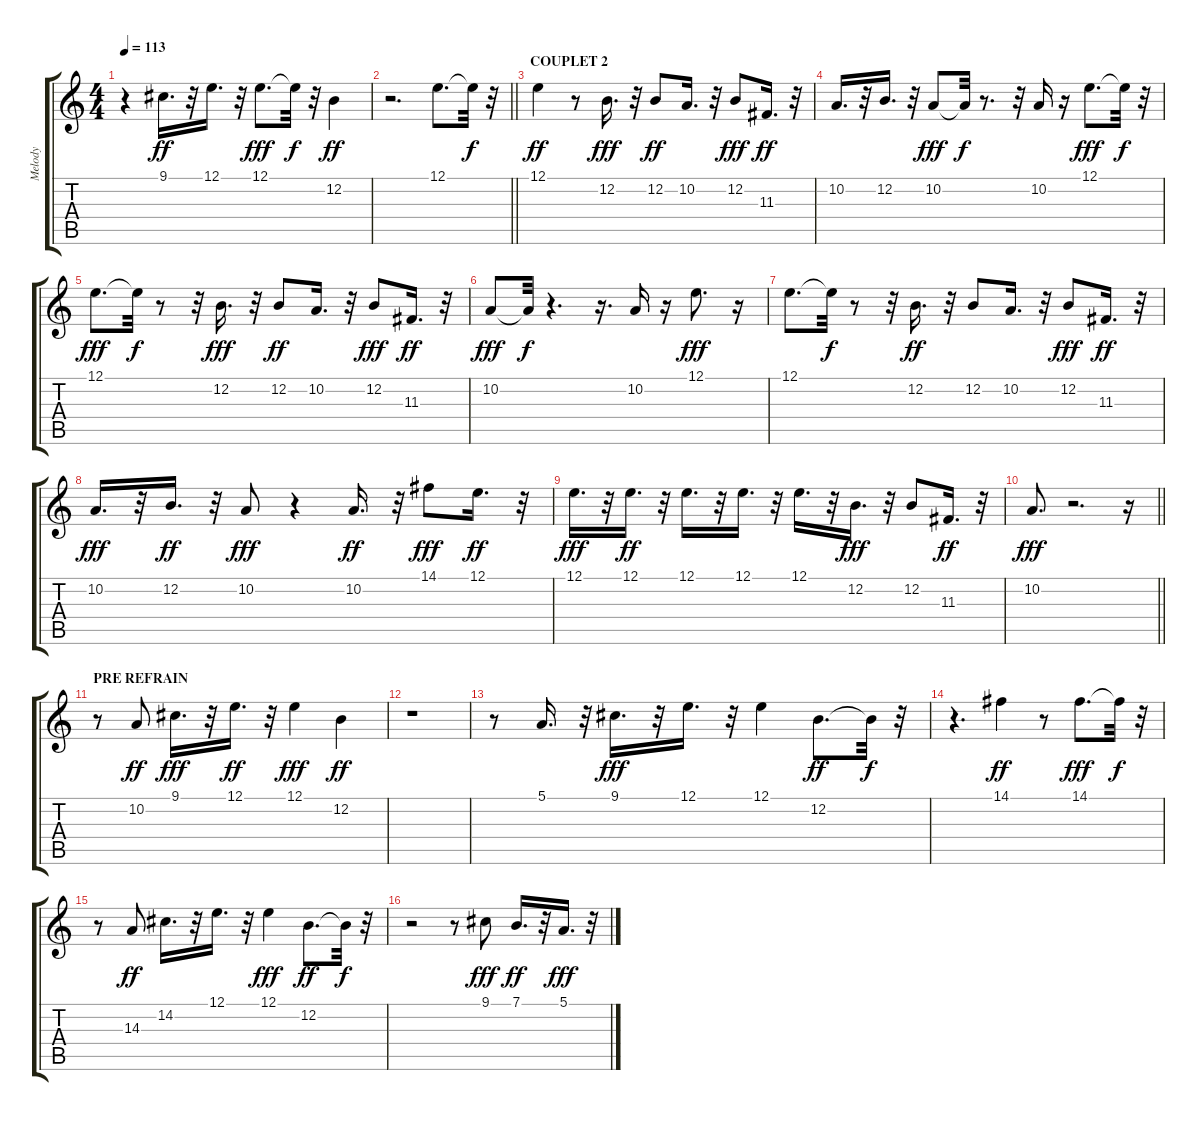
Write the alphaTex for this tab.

\track ("Melody" "Melody") {instrument lead6voice}
\staff {score tabs}
\tuning (E4 B3 G3 D3 A2 E2) {hide}
\ts (4 4)
\tempo 113
\clef g2
\ks c
r.4{dy fff} 9.1.16{d dy ff} r.32 12.1.16{d} r.32 12.1.8{d dy fff} 12.1{t}.32{dy f} r.32 12.2.4{dy ff} |
\barLineRight lightlight
r.2{d} 12.1.8{d} 12.1{t}.32{dy f} r.32 |
\section ("" "COUPLET 2")
12.1.4{dy ff} r.8 12.2.16{d dy fff} r.32 12.2.8{dy ff} 10.2.16{d} r.32 12.2.8{dy fff} 11.3.16{d dy ff} r.32 |
10.2.16{d} r.32 12.2.16{d} r.32 10.2.8{dy fff} 10.2{t}.32{dy f} r.8{d} r.32 10.2.16 r.16 12.1.8{d dy fff} 12.1{t}.32{dy f} r.32 |
12.1.8{d dy fff} 12.1{t}.32{dy f} r.8 r.32 12.2.16{d dy fff} r.32 12.2.8{dy ff} 10.2.16{d} r.32 12.2.8{dy fff} 11.3.16{d dy ff} r.32 |
10.2.8{dy fff} 10.2{t}.32{dy f} r.4{d} r.16{d} 10.2.16 r.16 12.1.8{d dy fff} r.16 |
12.1.8{d} 12.1{t}.32{dy f} r.8 r.32 12.2.16{d dy ff} r.32 12.2.8 10.2.16{d} r.32 12.2.8{dy fff} 11.3.16{d dy ff} r.32 |
10.2.16{d dy fff} r.32 12.2.16{d dy ff} r.32 10.2.8{dy fff} r.4 10.2.16{d dy ff} r.32 14.1.8{dy fff} 12.1.16{d dy ff} r.32 |
12.1.16{d dy fff} r.32 12.1.16{d dy ff} r.32 12.1.16{d} r.32 12.1.16{d} r.32 12.1.16{d} r.32 12.2.16{d dy fff} r.32 12.2.8 11.3.16{d dy ff} r.32 |
\barLineRight lightlight
10.2.8{d dy fff} r.2{d} r.16 |
\section ("" "PRE REFRAIN")
r.8 10.2.8{dy ff} 9.1.16{d dy fff} r.32 12.1.16{d dy ff} r.32 12.1.4{dy fff} 12.2.4{dy ff} |
r.1 |
r.8 5.1.16{d} r.32 9.1.16{d dy fff} r.32 12.1.16{d} r.32 12.1.4 12.2.8{d dy ff} 12.2{t}.32{dy f} r.32 |
r.4{d} 14.1.4{dy ff} r.8 14.1.8{d dy fff} 14.1{t}.32{dy f} r.32 |
r.8 14.3.8{dy ff} 14.2.16{d} r.32 12.1.16{d} r.32 12.1.4{dy fff} 12.2.8{d dy ff} 12.2{t}.32{dy f} r.32 |
r.2 r.8 9.1.8{dy fff} 7.1.16{d dy ff} r.32 5.1.16{d dy fff} r.32
